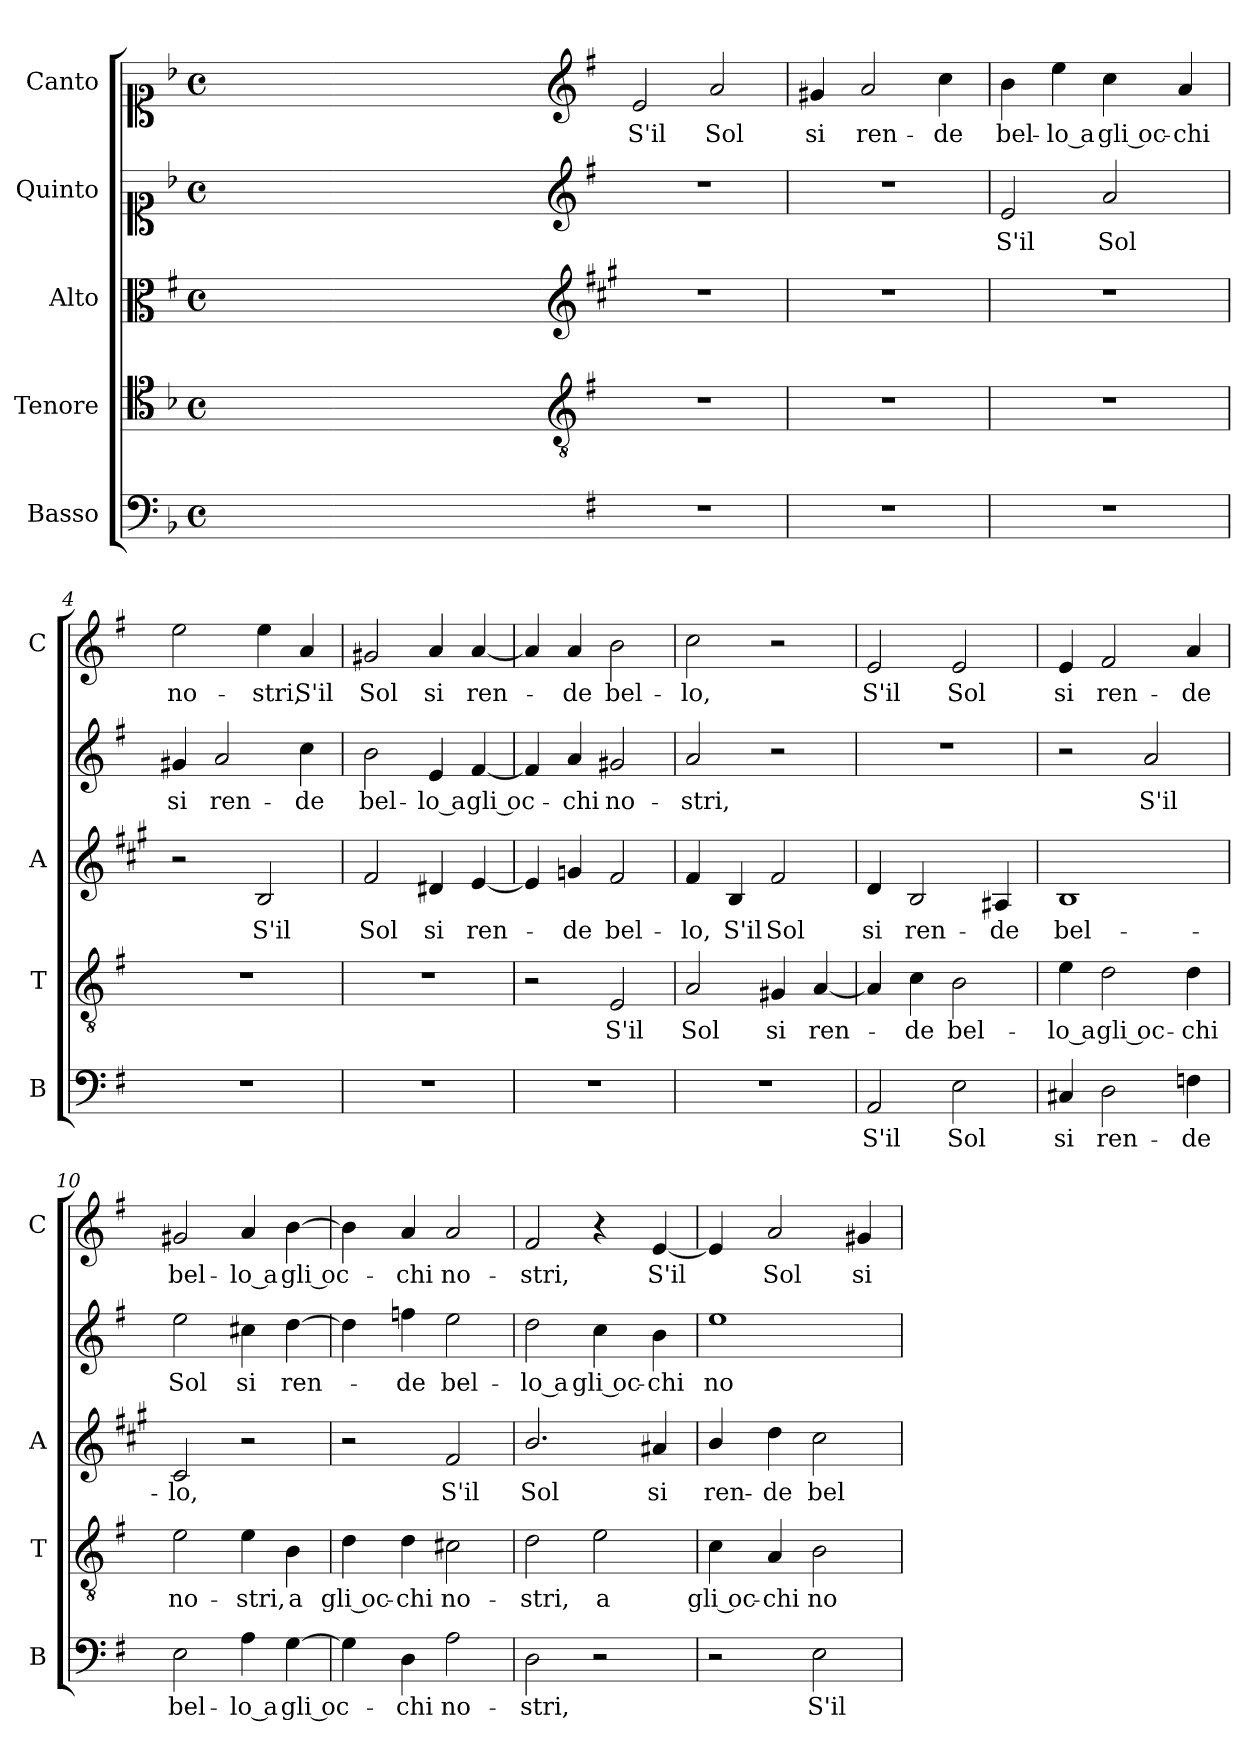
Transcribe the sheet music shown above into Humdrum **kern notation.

**kern	**text	**kern	**text	**kern	**text	**kern	**text	**kern	**text
*part5	*part5	*part4	*part4	*part3	*part3	*part2	*part2	*part1	*part1
*staff5	*staff5	*staff4	*staff4	*staff3	*staff3	*staff2	*staff2	*staff1	*staff1
*I"Basso	*	*I"Tenore	*	*I"Alto	*	*I"Quinto	*	*I"Canto	*
*I'B	*	*I'T	*	*I'A	*	*	*	*I'C	*
*clefF4	*	*clefC4	*	*clefC3	*	*clefC1	*	*clefC1	*
*	*	*	*	*ITrd1c2	*	*	*	*	*
*k[b-]	*	*k[b-]	*	*k[b-]	*	*k[b-]	*	*k[b-]	*
*F:	*	*F:	*	*F:	*	*F:	*	*F:	*
*M4/4	*	*M4/4	*	*M4/4	*	*M4/4	*	*M4/4	*
*met(c)	*	*met(c)	*	*met(c)	*	*met(c)	*	*met(c)	*
=	=	=	=	=	=	=	=	=	=
1ryy	.	1ryy	.	1ryy	.	1ryy	.	1ryy	.
=1X-	=1X-	=1X-	=1X-	=1X-	=1X-	=1X-	=1X-	=1X-	=1X-
4ryy	.	4ryy	.	4ryy	.	4ryy	.	4ryy	.
4ryy	.	4ryy	.	4ryy	.	4ryy	.	4ryy	.
4ryy	.	4ryy	.	4ryy	.	4ryy	.	4ryy	.
4ryy	.	4ryy	.	4ryy	.	4ryy	.	4ryy	.
=1-	=1-	=1-	=1-	=1-	=1-	=1-	=1-	=1-	=1-
*	*	*clefGv2	*	*clefG2	*	*clefG2	*	*clefG2	*
*k[f#]	*	*k[f#]	*	*k[f#]	*	*k[f#]	*	*k[f#]	*
*G:	*	*G:	*	*G:	*	*G:	*	*G:	*
!	!	!	!	!	!	!	!	!	!LO:LY:b
1r	.	1r	.	1r	.	1r	.	2e/	S'il
!	!	!	!	!	!	!	!	!	!LO:LY:b
.	.	.	.	.	.	.	.	2a/	Sol
=2	=2	=2	=2	=2	=2	=2	=2	=2	=2
!	!	!	!	!	!	!	!	!	!LO:LY:b
1r	.	1r	.	1r	.	1r	.	4g#X/	si
!	!	!	!	!	!	!	!	!	!LO:LY:b
.	.	.	.	.	.	.	.	2a/	ren-
!	!	!	!	!	!	!	!	!	!LO:LY:b
.	.	.	.	.	.	.	.	4cc\	-de
=3	=3	=3	=3	=3	=3	=3	=3	=3	=3
!	!	!	!	!	!	!	!LO:LY:b	!	!LO:LY:b
1r	.	1r	.	1r	.	2e/	S'il	4b\	bel-
!	!	!	!	!	!	!	!	!	!LO:LY:b
.	.	.	.	.	.	.	.	4ee\	-lo a
!	!	!	!	!	!	!	!LO:LY:b	!	!LO:LY:b
.	.	.	.	.	.	2a/	Sol	4cc\	gli oc-
!	!	!	!	!	!	!	!	!	!LO:LY:b
.	.	.	.	.	.	.	.	4a/	-chi
=4	=4	=4	=4	=4	=4	=4	=4	=4	=4
!	!	!	!	!	!	!	!LO:LY:b	!	!LO:LY:b
1r	.	1r	.	2r	.	4g#X/	si	2ee\	no-
!	!	!	!	!	!	!	!LO:LY:b	!	!
.	.	.	.	.	.	2a/	ren-	.	.
!	!	!	!	!	!LO:LY:b	!	!	!	!LO:LY:b
.	.	.	.	2A/	S'il	.	.	4ee\	-stri,
!	!	!	!	!	!	!	!LO:LY:b	!	!LO:LY:b
.	.	.	.	.	.	4cc\	-de	4a/	S'il
=5	=5	=5	=5	=5	=5	=5	=5	=5	=5
!	!	!	!	!	!LO:LY:b	!	!LO:LY:b	!	!LO:LY:b
1r	.	1r	.	2e/	Sol	2b\	bel-	2g#X/	Sol
!	!	!	!	!	!LO:LY:b	!	!LO:LY:b	!	!LO:LY:b
.	.	.	.	4c#X/	si	4e/	-lo a	4a/	si
!	!	!	!	!	!LO:LY:b	!	!LO:LY:b	!	!LO:LY:b
.	.	.	.	[4d/	ren-	[4f#/	gli oc-	[4a/	ren-
=6	=6	=6	=6	=6	=6	=6	=6	=6	=6
1r	.	2r	.	4d/]	.	4f#/]	.	4a/]	.
!	!	!	!	!	!LO:LY:b	!	!LO:LY:b	!	!LO:LY:b
.	.	.	.	4fn/	-de	4a/	-chi	4a/	-de
!	!	!	!LO:LY:b	!	!LO:LY:b	!	!LO:LY:b	!	!LO:LY:b
.	.	2E/	S'il	2e/	bel-	2g#X/	no-	2b\	bel-
!!LO:LB:g=z
=7	=7	=7	=7	=7	=7	=7	=7	=7	=7
!	!	!	!LO:LY:b	!	!LO:LY:b	!	!LO:LY:b	!	!LO:LY:b
1r	.	2A/	Sol	4e/	-lo,	2a/	-stri,	2cc\	-lo,
!	!	!	!	!	!LO:LY:b	!	!	!	!
.	.	.	.	4A/	S'il	.	.	.	.
!	!	!	!LO:LY:b	!	!LO:LY:b	!	!	!	!
.	.	4G#X/	si	2e/	Sol	2r	.	2r	.
!	!	!	!LO:LY:b	!	!	!	!	!	!
.	.	[4A/	ren-	.	.	.	.	.	.
=8	=8	=8	=8	=8	=8	=8	=8	=8	=8
!	!LO:LY:b	!	!	!	!LO:LY:b	!	!	!	!LO:LY:b
2AA/	S'il	4A/]	.	4c/	si	1r	.	2e/	S'il
!	!	!	!LO:LY:b	!	!LO:LY:b	!	!	!	!
.	.	4c\	-de	2A/	ren-	.	.	.	.
!	!LO:LY:b	!	!LO:LY:b	!	!	!	!	!	!LO:LY:b
2E\	Sol	2B\	bel-	.	.	.	.	2e/	Sol
!	!	!	!	!	!LO:LY:b	!	!	!	!
.	.	.	.	4G#X/	-de	.	.	.	.
=9	=9	=9	=9	=9	=9	=9	=9	=9	=9
!	!LO:LY:b	!	!LO:LY:b	!	!LO:LY:b	!	!	!	!LO:LY:b
4C#X/	si	4e\	-lo a	1A	bel-	2r	.	4e/	si
!	!LO:LY:b	!	!LO:LY:b	!	!	!	!	!	!LO:LY:b
2D\	ren-	2d\	gli oc-	.	.	.	.	2f#/	ren-
!	!	!	!	!	!	!	!LO:LY:b	!	!
.	.	.	.	.	.	2a/	S'il	.	.
!	!LO:LY:b	!	!LO:LY:b	!	!	!	!	!	!LO:LY:b
4Fn\	-de	4d\	-chi	.	.	.	.	4a/	-de
=10	=10	=10	=10	=10	=10	=10	=10	=10	=10
!	!LO:LY:b	!	!LO:LY:b	!	!LO:LY:b	!	!LO:LY:b	!	!LO:LY:b
2E\	bel-	2e\	no-	2B/	-lo,	2ee\	Sol	2g#X/	bel-
!	!LO:LY:b	!	!LO:LY:b	!	!	!	!LO:LY:b	!	!LO:LY:b
4A\	-lo a	4e\	-stri,	2r	.	4cc#X\	si	4a/	-lo a
!	!LO:LY:b	!	!LO:LY:b	!	!	!	!LO:LY:b	!	!LO:LY:b
[4G\	gli oc-	4B\	a	.	.	[4dd\	ren-	[4b\	gli oc-
=11	=11	=11	=11	=11	=11	=11	=11	=11	=11
!	!	!	!LO:LY:b	!	!	!	!	!	!
4G\]	.	4d\	gli oc-	2r	.	4dd\]	.	4b\]	.
!	!LO:LY:b	!	!LO:LY:b	!	!	!	!LO:LY:b	!	!LO:LY:b
4D\	-chi	4d\	-chi	.	.	4ffn\	-de	4a/	-chi
!	!LO:LY:b	!	!LO:LY:b	!	!LO:LY:b	!	!LO:LY:b	!	!LO:LY:b
2A\	no-	2c#X\	no-	2e/	S'il	2ee\	bel-	2a/	no-
=12	=12	=12	=12	=12	=12	=12	=12	=12	=12
!	!LO:LY:b	!	!LO:LY:b	!	!LO:LY:b	!	!LO:LY:b	!	!LO:LY:b
2D\	-stri,	2d\	-stri,	2.a/	Sol	2dd\	-lo a	2f#/	-stri,
!	!	!	!LO:LY:b	!	!	!	!LO:LY:b	!	!
2r	.	2e\	a	.	.	4cc\	gli oc-	4r	.
!	!	!	!	!	!LO:LY:b	!	!LO:LY:b	!	!LO:LY:b
.	.	.	.	4g#X/	si	4b\	-chi	[4e/	S'il
=13	=13	=13	=13	=13	=13	=13	=13	=13	=13
!	!	!	!LO:LY:b	!	!LO:LY:b	!	!LO:LY:b	!	!
2r	.	4c\	gli oc-	4a/	ren-	1ee	no-	4e/]	.
!	!	!	!LO:LY:b	!	!LO:LY:b	!	!	!	!LO:LY:b
.	.	4A/	-chi	4cc\	-de	.	.	2a/	Sol
!	!LO:LY:b	!	!LO:LY:b	!	!LO:LY:b	!	!	!	!
2E\	S'il	2B\	no-	2b\	bel-	.	.	.	.
!	!	!	!	!	!	!	!	!	!LO:LY:b
.	.	.	.	.	.	.	.	4g#X/	si
=	=	=	=	=	=	=	=	=	=
*-	*-	*-	*-	*-	*-	*-	*-	*-	*-
